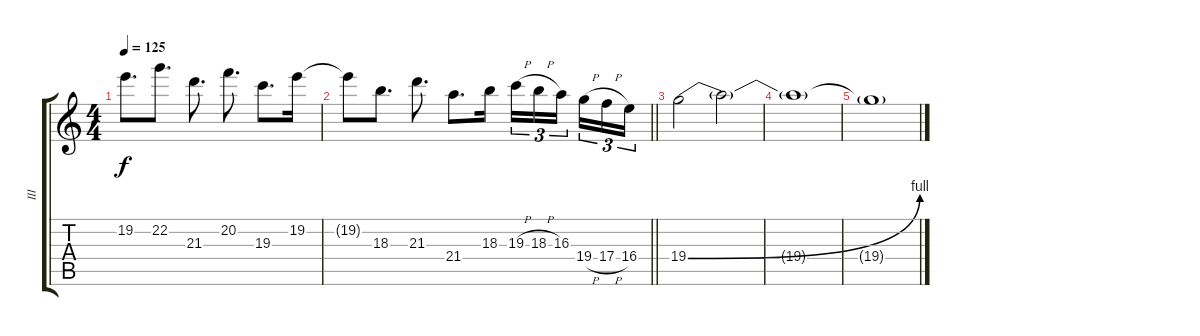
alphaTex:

\track ("III" "III") {instrument distortionguitar}
\staff {score tabs}
\tuning (D4 A3 F3 C3 G2 D2) {hide}
\ts (4 4)
\tempo 125
\clef g2
\ks c
19.2.8{d dy f} 22.2.8{d} 21.3.8{d} 20.2.8{d} 19.3.8{d} 19.2.16 |
\barLineRight lightlight
19.2{t}.8 18.3.8{d} 21.3.8{d} 21.4.8{d} 18.3.16 19.3{h}.16{tu (3 2)} 18.3{h}.16{tu (3 2)} 16.3.16{tu (3 2) beam splitsecondary} 19.4{h}.16{tu (3 2)} 17.4{h}.16{tu (3 2)} 16.4.16{tu (3 2)} |
\section ("" "")
19.4{be (bend 0 0 60 4)}.2 19.4{t}.2{volume 0} |
19.4{t}.1 |
19.4{t}.1
